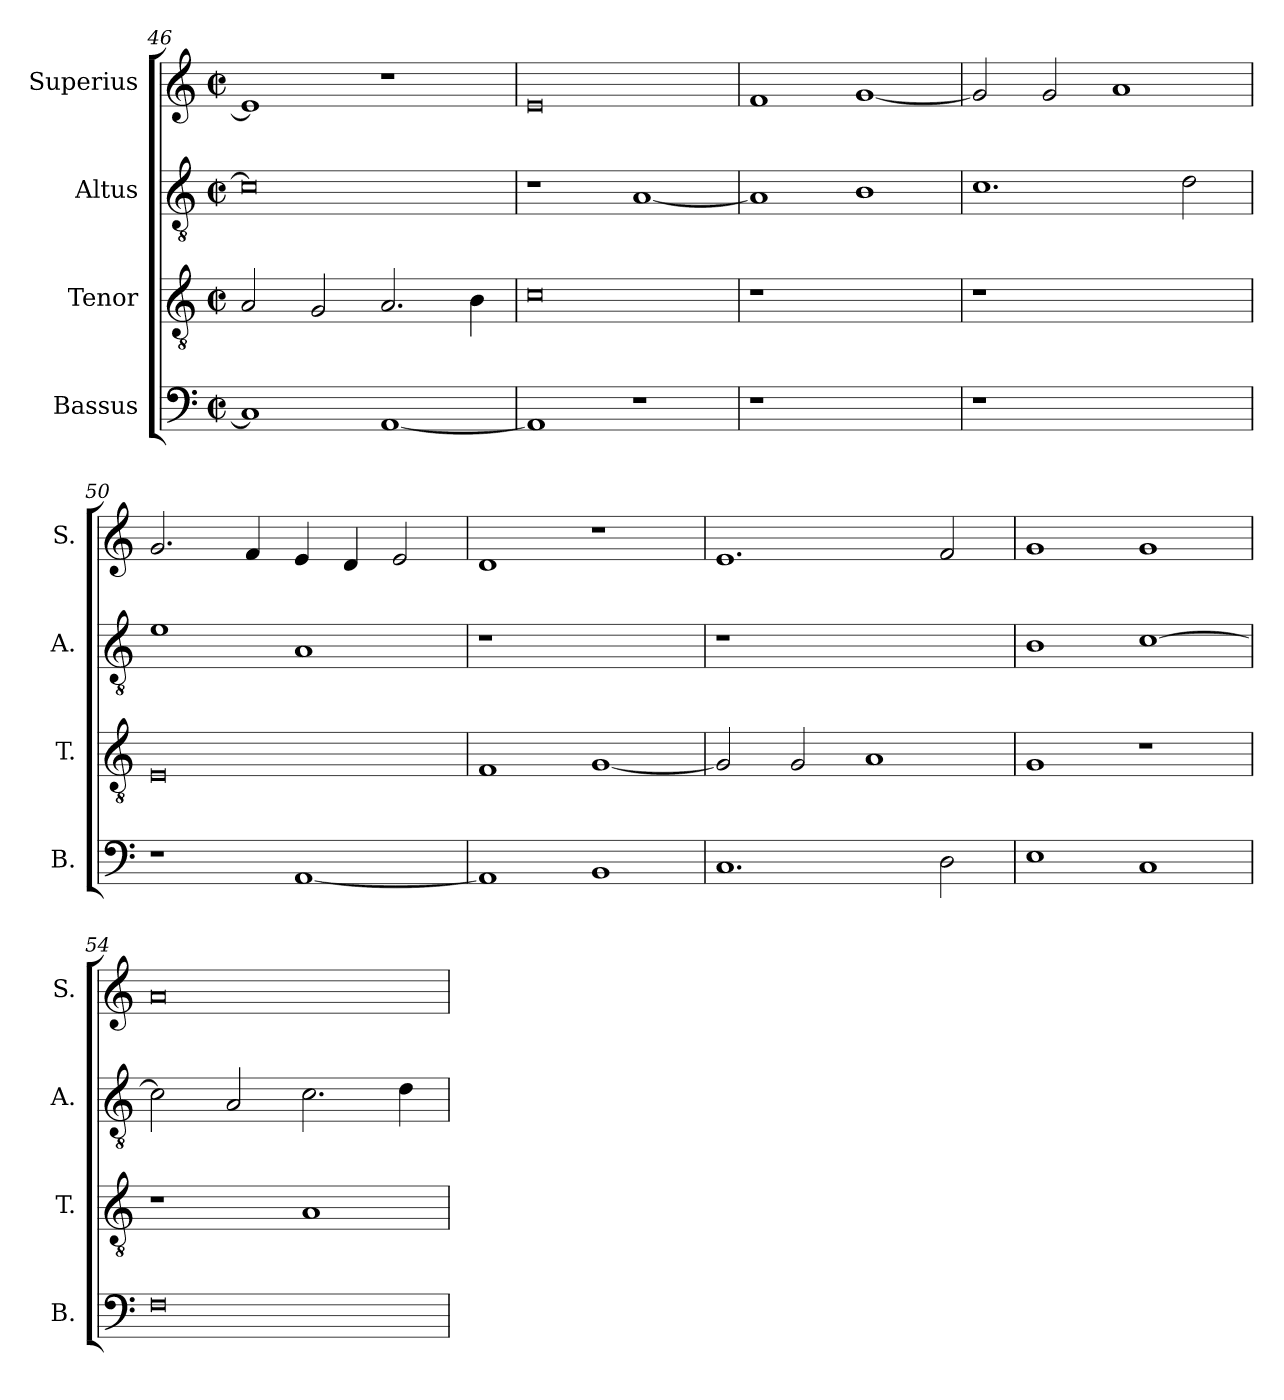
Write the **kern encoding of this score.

**kern	**kern	**kern	**kern
*part4	*part3	*part2	*part1
*staff4	*staff3	*staff2	*staff1
*I"Bassus	*I"Tenor	*I"Altus	*I"Superius
*I'B.	*I'T.	*I'A.	*I'S.
*clefF4	*clefGv2	*clefGv2	*clefG2
*	*ITrd7c12	*ITrd7c12	*
*k[]	*k[]	*k[]	*k[]
*C:	*C:	*C:	*C:
*M2/2	*M2/2	*M2/2	*M2/2
*met(c|)	*met(c|)	*met(c|)	*met(c|)
=46	=46	=46	=46
1Ci]	2AAi/	0Ci]	1ei]
.	2GGi/	.	.
[<1AAi	2.AAi/	.	1r
.	4BBi\	.	.
=47	=47	=47	=47
1AAi]	0Ci	1r	0ei
1r	.	[<1AAi	.
=48	=48	=48	=48
!LO:N:vis=1	!LO:N:vis=1	!	!
1r	1r	1AAi]	1fi
1ryy	1ryy	1BBi	[<1gi
=49	=49	=49	=49
!LO:N:vis=1	!LO:N:vis=1	!	!
1r	1r	1.Ci	2gi/]
.	.	.	2gi/
1ryy	1ryy	.	1ai
.	.	2Di\	.
!!LO:PB:g=z
=50	=50	=50	=50
1r	0EEi	1Ei	2.gi/
.	.	.	4fi/
[<1AAi	.	1AAi	4ei/
.	.	.	4di/
.	.	.	2ei/
=51	=51	=51	=51
!	!	!LO:N:vis=1	!
1AAi]	1FFi	1r	1di
1BBi	[<1GGi	1ryy	1r
=52	=52	=52	=52
!	!	!LO:N:vis=1	!
1.Ci	2GGi/]	1r	1.ei
.	2GGi/	.	.
.	1AAi	1ryy	.
2Di\	.	.	2fi/
=53	=53	=53	=53
1Ei	1GGi	1BBi	1gi
1Ci	1r	[>1Ci	1gi
=54	=54	=54	=54
0Fi	1r	2Ci\]	0ai
.	.	2AAi/	.
.	1AAi	2.Ci\	.
.	.	4Di\	.
=	=	=	=
*-	*-	*-	*-
